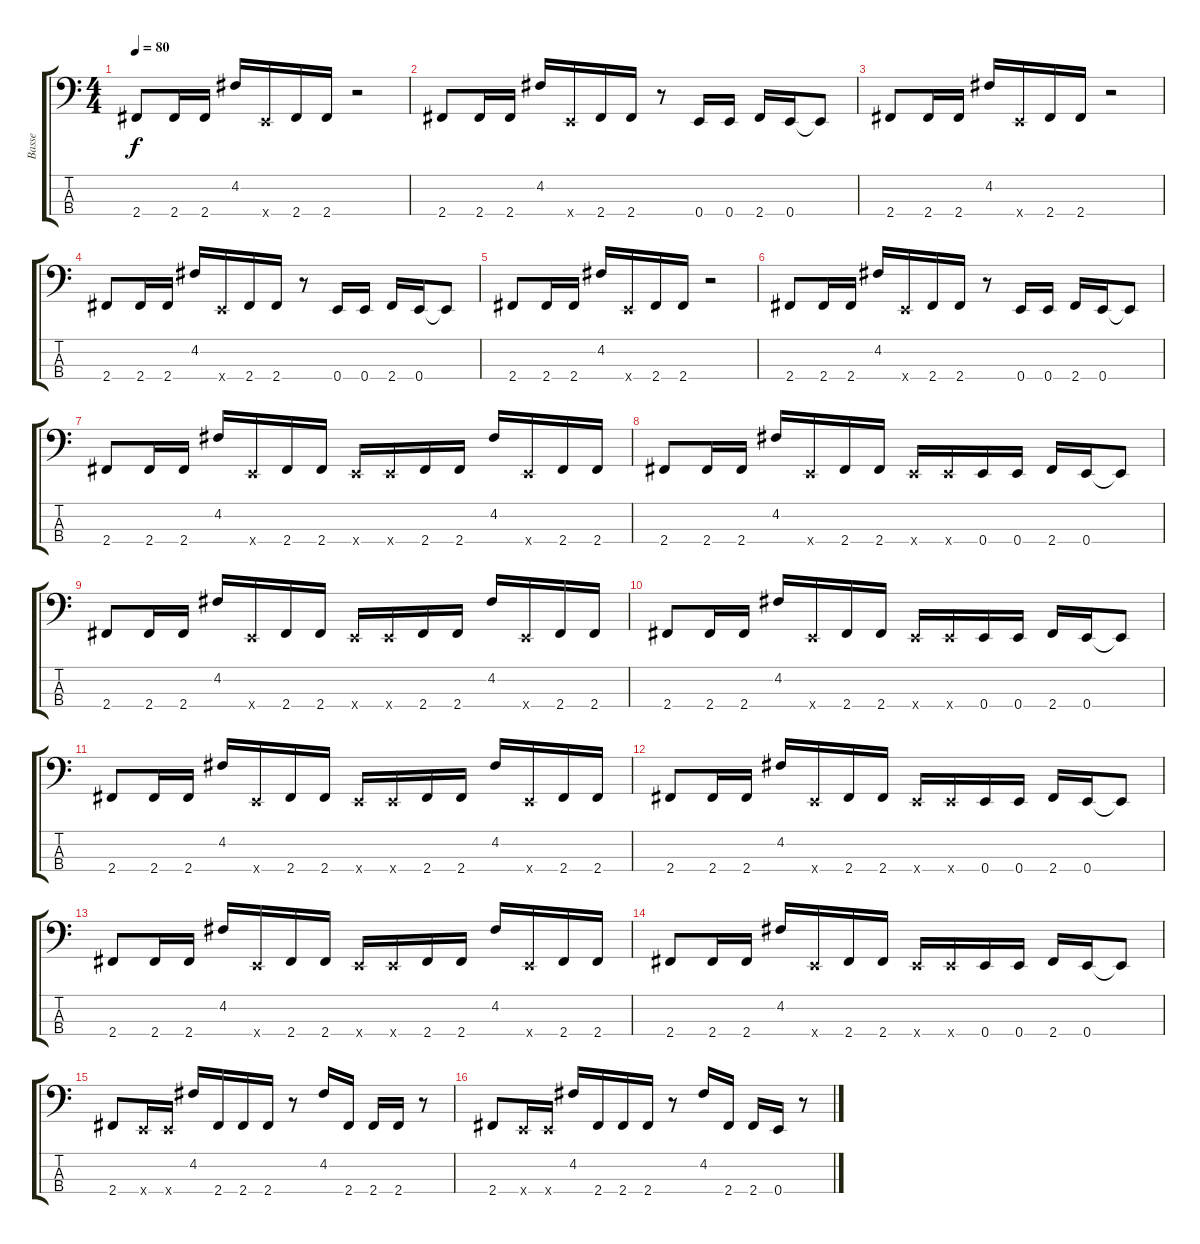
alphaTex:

\track ("Basse" "Basse") {instrument electricbassfinger}
\staff {score tabs}
\tuning (G2 D2 A1 E1) {hide}
\ts (4 4)
\tempo 80
\clef f4
\ks c
2.4.8{dy f} 2.4.16 2.4.16 4.2.16 0.4{x}.16 2.4.16 2.4.16 r.2 |
2.4.8 2.4.16 2.4.16 4.2.16 0.4{x}.16 2.4.16 2.4.16 r.8 0.4.16 0.4.16 2.4.16 0.4.16 0.4{t}.8 |
2.4.8 2.4.16 2.4.16 4.2.16 0.4{x}.16 2.4.16 2.4.16 r.2 |
2.4.8 2.4.16 2.4.16 4.2.16 0.4{x}.16 2.4.16 2.4.16 r.8 0.4.16 0.4.16 2.4.16 0.4.16 0.4{t}.8 |
2.4.8 2.4.16 2.4.16 4.2.16 0.4{x}.16 2.4.16 2.4.16 r.2 |
2.4.8 2.4.16 2.4.16 4.2.16 0.4{x}.16 2.4.16 2.4.16 r.8 0.4.16 0.4.16 2.4.16 0.4.16 0.4{t}.8 |
2.4.8 2.4.16 2.4.16 4.2.16 0.4{x}.16 2.4.16 2.4.16 0.4{x}.16 0.4{x}.16 2.4.16 2.4.16 4.2.16 0.4{x}.16 2.4.16 2.4.16 |
2.4.8 2.4.16 2.4.16 4.2.16 0.4{x}.16 2.4.16 2.4.16 0.4{x}.16 0.4{x}.16 0.4.16 0.4.16 2.4.16 0.4.16 0.4{t}.8 |
2.4.8 2.4.16 2.4.16 4.2.16 0.4{x}.16 2.4.16 2.4.16 0.4{x}.16 0.4{x}.16 2.4.16 2.4.16 4.2.16 0.4{x}.16 2.4.16 2.4.16 |
2.4.8 2.4.16 2.4.16 4.2.16 0.4{x}.16 2.4.16 2.4.16 0.4{x}.16 0.4{x}.16 0.4.16 0.4.16 2.4.16 0.4.16 0.4{t}.8 |
2.4.8 2.4.16 2.4.16 4.2.16 0.4{x}.16 2.4.16 2.4.16 0.4{x}.16 0.4{x}.16 2.4.16 2.4.16 4.2.16 0.4{x}.16 2.4.16 2.4.16 |
2.4.8 2.4.16 2.4.16 4.2.16 0.4{x}.16 2.4.16 2.4.16 0.4{x}.16 0.4{x}.16 0.4.16 0.4.16 2.4.16 0.4.16 0.4{t}.8 |
2.4.8 2.4.16 2.4.16 4.2.16 0.4{x}.16 2.4.16 2.4.16 0.4{x}.16 0.4{x}.16 2.4.16 2.4.16 4.2.16 0.4{x}.16 2.4.16 2.4.16 |
2.4.8 2.4.16 2.4.16 4.2.16 0.4{x}.16 2.4.16 2.4.16 0.4{x}.16 0.4{x}.16 0.4.16 0.4.16 2.4.16 0.4.16 0.4{t}.8 |
2.4.8 0.4{x}.16 0.4{x}.16 4.2.16 2.4.16 2.4.16 2.4.16 r.8 4.2.16 2.4.16 2.4.16 2.4.16 r.8 |
2.4.8 0.4{x}.16 0.4{x}.16 4.2.16 2.4.16 2.4.16 2.4.16 r.8 4.2.16 2.4.16 2.4.16 0.4.16 r.8
